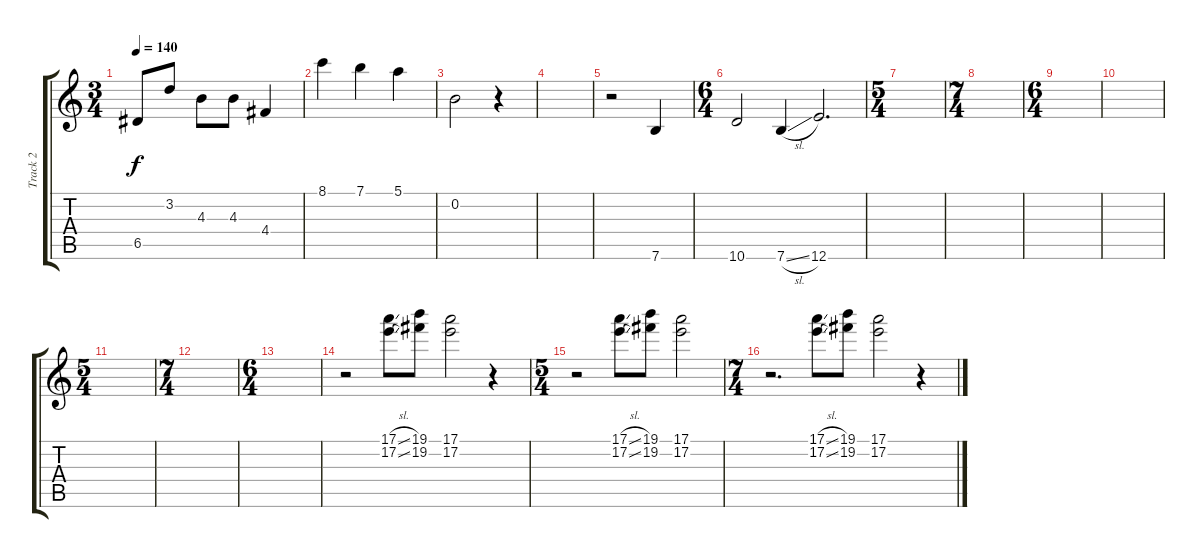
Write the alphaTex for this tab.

\track ("Track 2" "Track 2") {instrument acousticguitarsteel}
\staff {score tabs}
\tuning (E4 B3 G3 D3 A2 E2) {hide}
\ts (3 4)
\tempo 140
\clef g2
\ks c
6.5.8{dy f} 3.2.8 4.3.8 4.3.8 4.4.4 |
8.1.4 7.1.4 5.1.4 |
0.2.2 r.4 |
|
r.2 7.6.4 |
\ts (6 4)
10.6.2 7.6{sl}.4 12.6.2{d} |
\ts (5 4)
|
\ts (7 4)
|
\ts (6 4)
|
|
\ts (5 4)
|
\ts (7 4)
|
\ts (6 4)
|
r.2 (17.1{sl} 17.2{sl}).8 (19.1 19.2).8 (17.1 17.2).2 r.4 |
\ts (5 4)
r.2 (17.1{sl} 17.2{sl}).8 (19.1 19.2).8 (17.1 17.2).2 |
\ts (7 4)
r.2{d} (17.1{sl} 17.2{sl}).8 (19.1 19.2).8 (17.1 17.2).2 r.4
